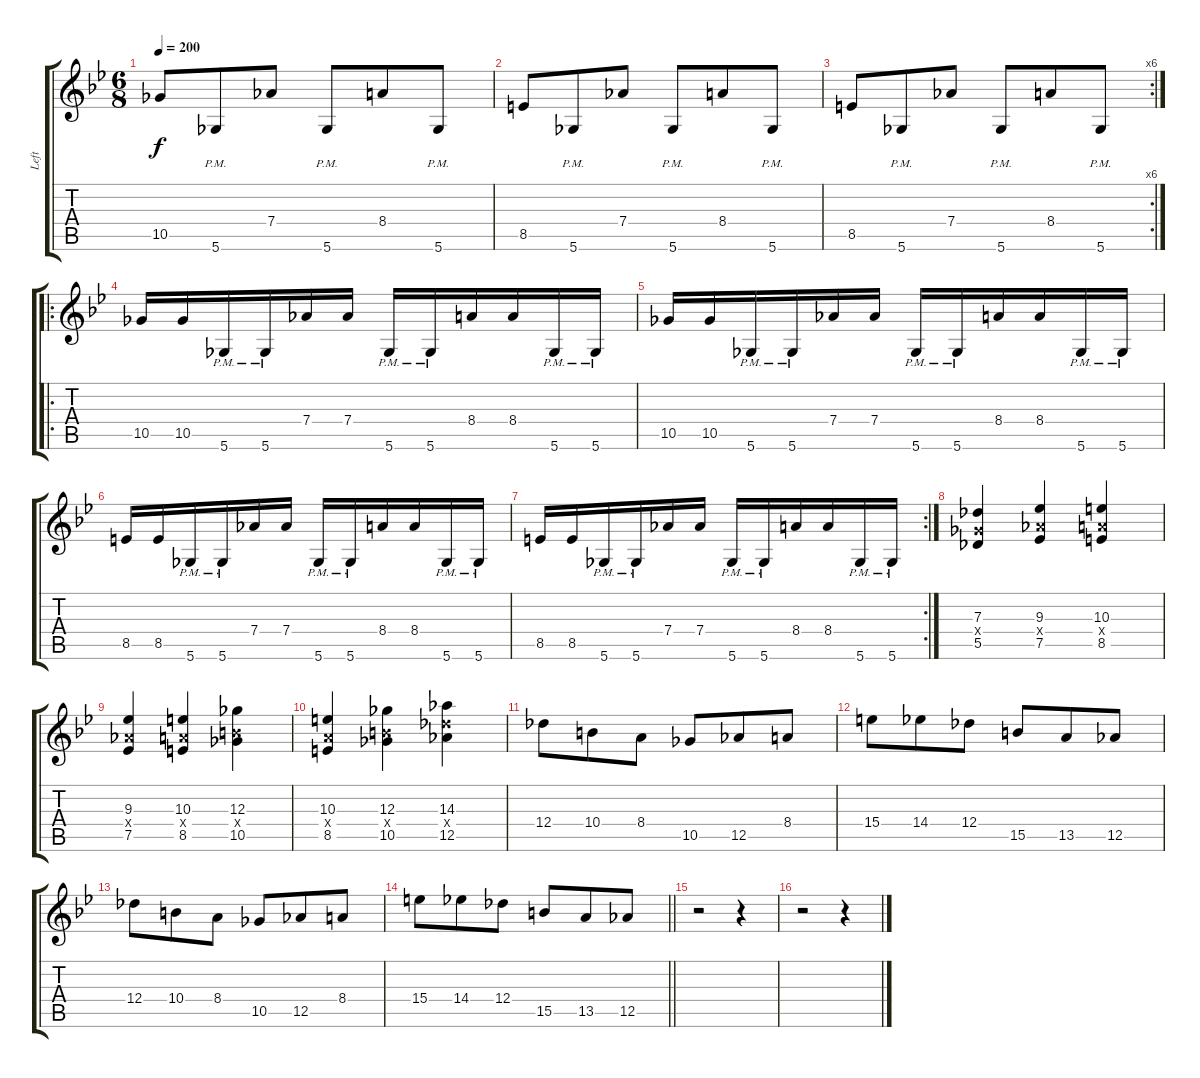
\track ("Left" "Left") {instrument overdrivenguitar}
\staff {score tabs}
\tuning (Eb4 Bb3 Gb3 Db3 Ab2 Db2) {hide}
\ts (6 8)
\tempo 200
\clef g2
\ks bb
10.5.8{dy f} 5.6{pm}.8 7.4.8 5.6{pm}.8 8.4.8 5.6{pm}.8 |
8.5.8 5.6{pm}.8 7.4.8 5.6{pm}.8 8.4.8 5.6{pm}.8 |
\rc 6
8.5.8 5.6{pm}.8 7.4.8 5.6{pm}.8 8.4.8 5.6{pm}.8 |
\ro
10.5.16 10.5.16 5.6{pm}.16 5.6{pm}.16 7.4.16 7.4.16 5.6{pm}.16 5.6{pm}.16 8.4.16 8.4.16 5.6{pm}.16 5.6{pm}.16 |
10.5.16 10.5.16 5.6{pm}.16 5.6{pm}.16 7.4.16 7.4.16 5.6{pm}.16 5.6{pm}.16 8.4.16 8.4.16 5.6{pm}.16 5.6{pm}.16 |
8.5.16 8.5.16 5.6{pm}.16 5.6{pm}.16 7.4.16 7.4.16 5.6{pm}.16 5.6{pm}.16 8.4.16 8.4.16 5.6{pm}.16 5.6{pm}.16 |
\rc 2
8.5.16 8.5.16 5.6{pm}.16 5.6{pm}.16 7.4.16 7.4.16 5.6{pm}.16 5.6{pm}.16 8.4.16 8.4.16 5.6{pm}.16 5.6{pm}.16 |
(7.3 5.4{x} 5.5).4 (9.3 7.4{x} 7.5).4 (10.3 8.4{x} 8.5).4 |
(9.3 7.4{x} 7.5).4 (10.3 8.4{x} 8.5).4 (12.3 10.4{x} 10.5).4 |
(10.3 8.4{x} 8.5).4 (12.3 10.4{x} 10.5).4 (14.3 12.4{x} 12.5).4 |
12.4.8 10.4.8 8.4.8 10.5.8 12.5.8 8.4.8 |
15.4.8 14.4.8 12.4.8 15.5.8 13.5.8 12.5.8 |
12.4.8 10.4.8 8.4.8 10.5.8 12.5.8 8.4.8 |
\barLineRight lightlight
15.4.8 14.4.8 12.4.8 15.5.8 13.5.8 12.5.8 |
r.2 r.4 |
r.2 r.4
